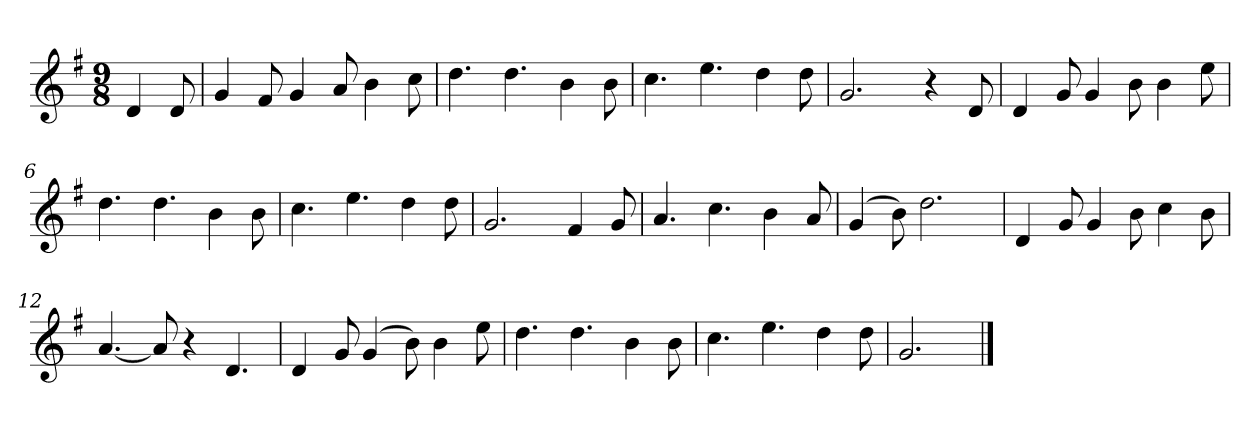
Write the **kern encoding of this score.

**kern
*part1
*staff1
*k[f#]
*M9/8
*MM120
=
4d
8d
=1
4g
8f#
4g
8a
4b
8cc
=2
4.dd
4.dd
4b
8b
=3
4.cc
4.ee
4dd
8dd
=4
2.g
4r
8d
=5
4d
8g
4g
8b
4b
8ee
=6
4.dd
4.dd
4b
8b
=7
4.cc
4.ee
4dd
8dd
=8
2.g
4f#
8g
=9
4.a
4.cc
4b
8a
=10
(4g
8b)
2.dd
=11
4d
8g
4g
8b
4cc
8b
=12
[4.a
8a]
4r
4.d
=13
4d
8g
(4g
8b)
4b
8ee
=14
4.dd
4.dd
4b
8b
=15
4.cc
4.ee
4dd
8dd
=16
2.g
==
*-
